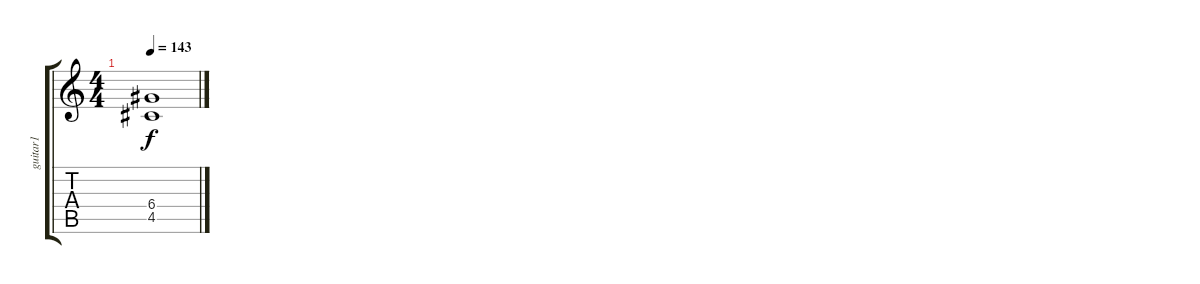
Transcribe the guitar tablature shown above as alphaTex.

\track ("guitar1" "guitar1") {instrument distortionguitar}
\staff {score tabs}
\tuning (E4 B3 G3 D3 A2 E2) {hide}
\ts (4 4)
\tempo 143
\clef g2
\ks c
(6.4{t} 4.5{t}).1{dy f}
